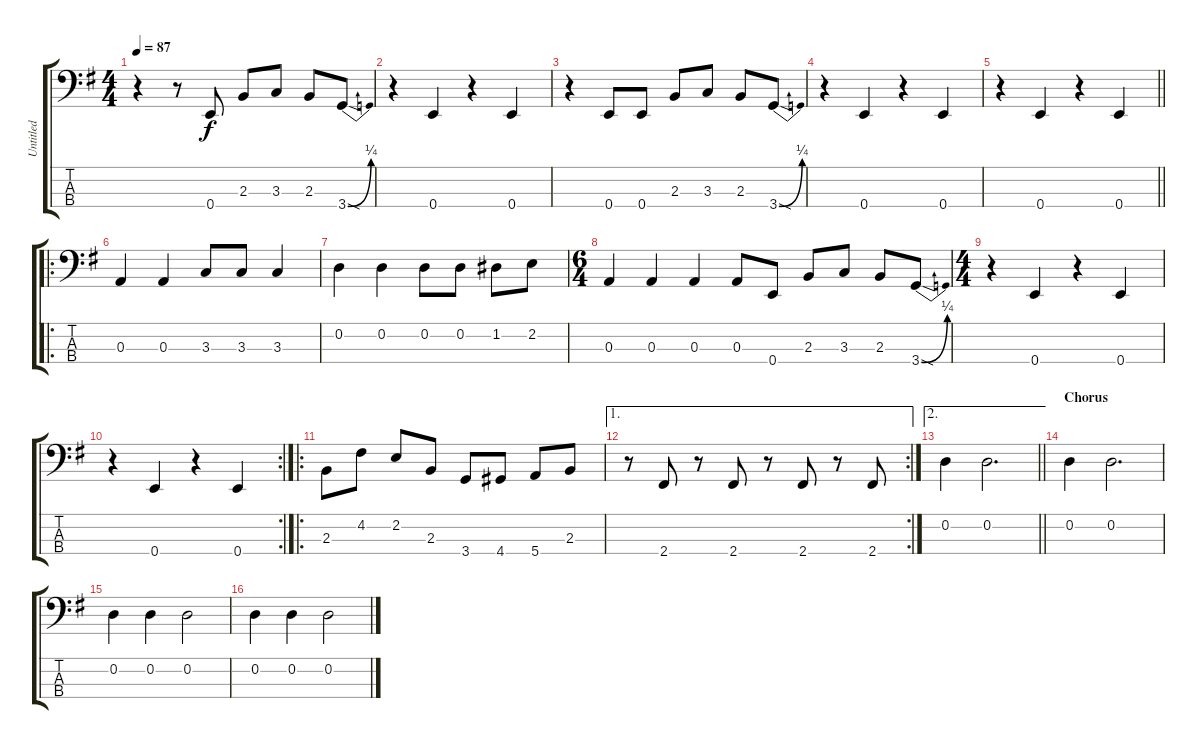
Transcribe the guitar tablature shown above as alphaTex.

\track ("Untitled" "Untitled") {instrument electricbassfinger}
\staff {score tabs}
\tuning (G2 D2 A1 E1) {hide}
\ts (4 4)
\tempo 87
\clef f4
\ks g
r.4{dy f instrument electricbassfinger} r.8 0.4.8 2.3.8 3.3.8 2.3.8 3.4{be (bend 0 0 60 1) sod}.8 |
r.4 0.4.4 r.4 0.4.4 |
r.4 0.4.8 0.4.8 2.3.8 3.3.8 2.3.8 3.4{be (bend 0 0 60 1) sod}.8 |
r.4 0.4.4 r.4 0.4.4 |
\barLineRight lightlight
r.4 0.4.4 r.4 0.4.4 |
\ro
0.3.4 0.3.4 3.3.8 3.3.8 3.3.4 |
0.2.4 0.2.4 0.2.8 0.2.8 1.2.8 2.2.8 |
\ts (6 4)
0.3.4 0.3.4 0.3.4 0.3.8 0.4.8 2.3.8 3.3.8 2.3.8 3.4{be (bend 0 0 60 1) sod}.8 |
\ts (4 4)
r.4 0.4.4 r.4 0.4.4 |
\rc 2
r.4 0.4.4 r.4 0.4.4 |
\ro
2.3.8 4.2.8 2.2.8 2.3.8 3.4.8 4.4.8 5.4.8 2.3.8 |
\ae 1
\rc 2
r.8 2.4.8 r.8 2.4.8 r.8 2.4.8 r.8 2.4.8 |
\ae 2
\barLineRight lightlight
0.2.4 0.2.2{d} |
\section ("" "Chorus")
0.2.4 0.2.2{d} |
0.2.4 0.2.4 0.2.2 |
0.2.4 0.2.4 0.2.2
